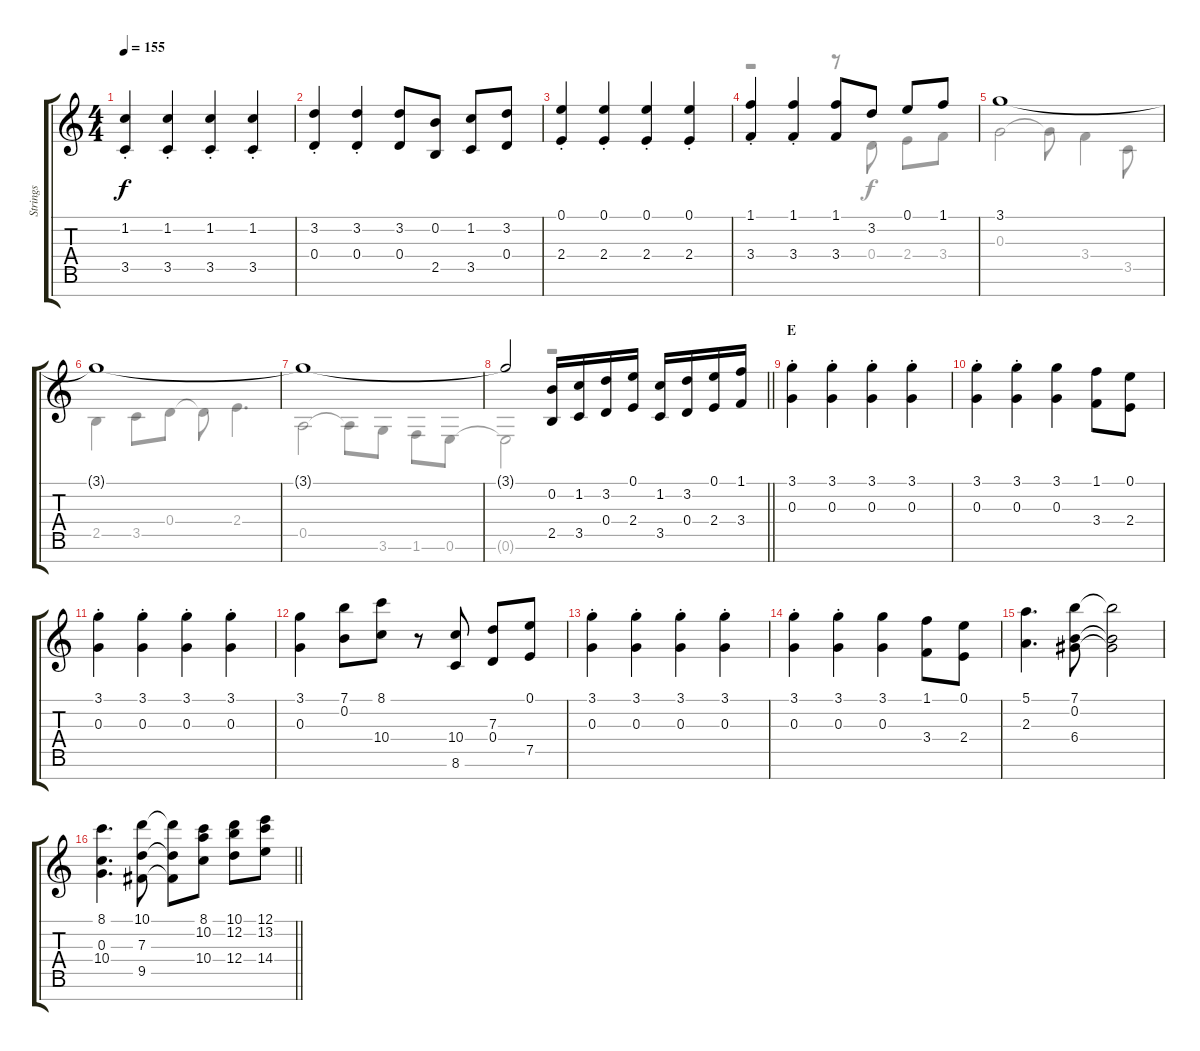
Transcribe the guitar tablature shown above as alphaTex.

\track ("Strings" "Strings") {instrument stringensemble1}
\staff {score tabs}
\tuning (E5 B4 G4 D4 A3 E3 B2) {hide}
\voice
\ts (4 4)
\tempo 155
\clef g2
\ks c
(1.2{st} 3.5{st}).4{dy f} (1.2{st} 3.5{st}).4 (1.2{st} 3.5{st}).4 (1.2{st} 3.5{st}).4 |
(3.2{st} 0.4{st}).4 (3.2{st} 0.4{st}).4 (3.2 0.4).8 (0.2 2.5).8 (1.2 3.5).8 (3.2 0.4).8 |
(0.1{st} 2.4{st}).4 (0.1{st} 2.4{st}).4 (0.1{st} 2.4{st}).4 (0.1{st} 2.4{st}).4 |
(1.1{st} 3.4{st}).4 (1.1{st} 3.4{st}).4 (1.1 3.4).8 3.2.8 0.1.8 1.1.8 |
3.1.1 |
3.1{t}.1 |
3.1{t}.1 |
\barLineRight lightlight
3.1{t}.2 (0.2 2.5).16 (1.2 3.5).16 (3.2 0.4).16 (0.1 2.4).16 (1.2 3.5).16 (3.2 0.4).16 (0.1 2.4).16 (1.1 3.4).16 |
\section ("" "E")
(3.1{st} 0.3{st}).4 (3.1{st} 0.3{st}).4 (3.1{st} 0.3{st}).4 (3.1{st} 0.3{st}).4 |
(3.1{st} 0.3{st}).4 (3.1{st} 0.3{st}).4 (3.1 0.3).4 (1.1 3.4).8 (0.1 2.4).8 |
(3.1{st} 0.3{st}).4 (3.1{st} 0.3{st}).4 (3.1{st} 0.3{st}).4 (3.1{st} 0.3{st}).4 |
(3.1 0.3).4 (7.1 0.2).8 (8.1 10.4).8 r.8 (10.4 8.6).8 (7.3 0.4).8 (0.1 7.5).8 |
(3.1{st} 0.3{st}).4 (3.1{st} 0.3{st}).4 (3.1{st} 0.3{st}).4 (3.1{st} 0.3{st}).4 |
(3.1{st} 0.3{st}).4 (3.1{st} 0.3{st}).4 (3.1 0.3).4 (1.1 3.4).8 (0.1 2.4).8 |
(5.1 2.3).4{d} (7.1 0.2 6.4).8 (7.1{t} 0.2{t} 6.4{t}).2 |
\barLineRight lightlight
(8.1 0.3 10.4).4{d} (10.1 7.3 9.5).8 (10.1{t} 7.3{t} 9.5{t}).8 (8.1 10.2 10.4).8 (10.1 12.2 12.4).8 (12.1 13.2 14.4).8
\voice
\clef g2
\ottava regular
\simile none
\ks c
|
|
|
r.2 r.8 0.4.8 2.4.8 3.4.8 |
0.3.2 0.3{t}.8 3.4.4 3.5.8 |
2.5.4 3.5.8 0.4.8 0.4{t}.8 2.4.4{d} |
0.5.2 0.5{t}.8 3.6.8 1.6.8 0.6.8 |
\barLineRight lightlight
0.6{t}.2 r.2 |
|
|
|
|
|
|
|
\barLineRight lightlight
